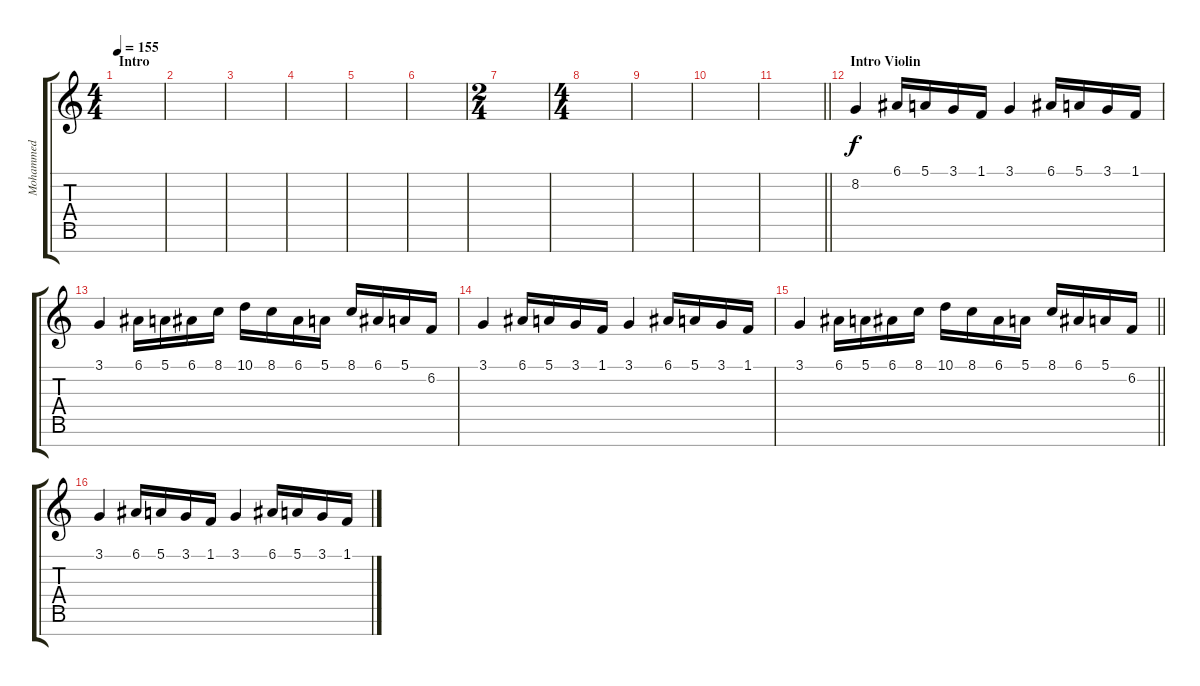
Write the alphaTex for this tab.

\track ("Mohammed" "Mohammed") {instrument violin}
\staff {score tabs}
\tuning (E4 B3 G3 D3 A2 E2 B1) {hide}
\ts (4 4)
\section ("" "Intro")
\tempo 155
\clef g2
\ks c
|
|
|
|
|
|
\ts (2 4)
|
\ts (4 4)
|
|
|
\barLineRight lightlight
|
\section ("" "Intro Violin")
8.2.4 6.1.16 5.1.16 3.1.16 1.1.16 3.1.4 6.1.16 5.1.16 3.1.16 1.1.16 |
3.1.4 6.1.16 5.1.16 6.1.16 8.1.16 10.1.16 8.1.16 6.1.16 5.1.16 8.1.16 6.1.16 5.1.16 6.2.16 |
3.1.4 6.1.16 5.1.16 3.1.16 1.1.16 3.1.4 6.1.16 5.1.16 3.1.16 1.1.16 |
\barLineRight lightlight
3.1.4 6.1.16 5.1.16 6.1.16 8.1.16 10.1.16 8.1.16 6.1.16 5.1.16 8.1.16 6.1.16 5.1.16 6.2.16 |
3.1.4 6.1.16 5.1.16 3.1.16 1.1.16 3.1.4 6.1.16 5.1.16 3.1.16 1.1.16
